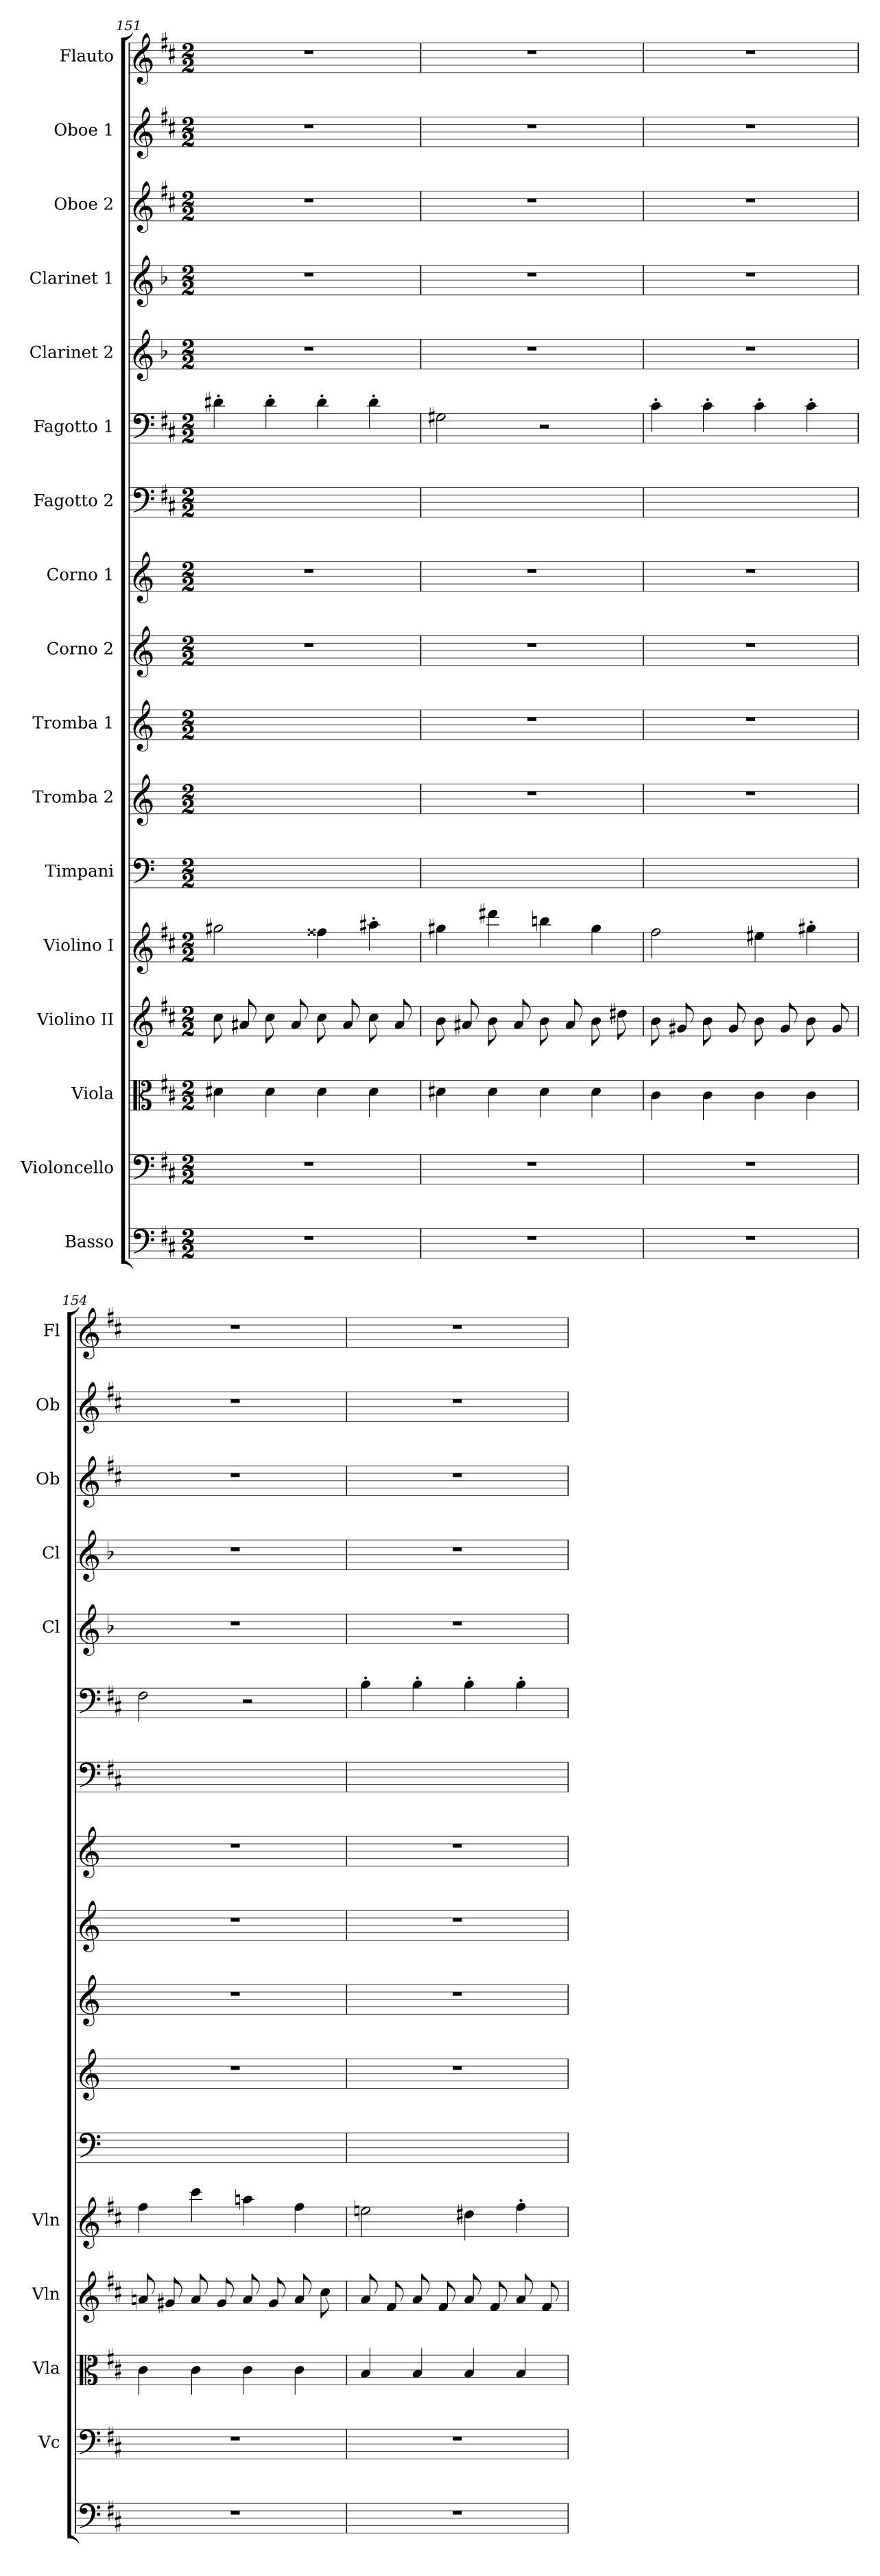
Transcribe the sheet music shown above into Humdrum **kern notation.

**kern	**kern	**kern	**kern	**kern	**kern	**kern	**kern	**kern	**kern	**kern	**kern	**kern	**kern	**kern	**kern	**kern
*part17	*part16	*part15	*part14	*part13	*part12	*part11	*part10	*part9	*part8	*part7	*part6	*part5	*part4	*part3	*part2	*part1
*staff17	*staff16	*staff15	*staff14	*staff13	*staff12	*staff11	*staff10	*staff9	*staff8	*staff7	*staff6	*staff5	*staff4	*staff3	*staff2	*staff1
*I"Basso	*I"Violoncello	*I"Viola	*I"Violino II	*I"Violino I	*I"Timpani	*I"Tromba 2	*I"Tromba 1	*I"Corno 2	*I"Corno 1	*I"Fagotto 2	*I"Fagotto 1	*I"Clarinet 2	*I"Clarinet 1	*I"Oboe 2	*I"Oboe 1	*I"Flauto
*	*I'Vc	*I'Vla	*I'Vln	*I'Vln	*	*	*	*	*	*	*	*I'Cl	*I'Cl	*I'Ob	*I'Ob	*I'Fl
*clefF4	*clefF4	*clefC3	*clefG2	*clefG2	*clefF4	*clefG2	*clefG2	*clefG2	*clefG2	*clefF4	*clefF4	*clefG2	*clefG2	*clefG2	*clefG2	*clefG2
*ITrd7c12	*	*	*	*	*	*ITrd-1c-2	*ITrd-1c-2	*ITrd6c10	*ITrd6c10	*	*	*ITrd2c3	*ITrd2c3	*	*	*
*k[f#c#]	*k[f#c#]	*k[f#c#]	*k[f#c#]	*k[f#c#]	*	*	*	*	*	*k[f#c#]	*k[f#c#]	*k[f#c#]	*k[f#c#]	*k[f#c#]	*k[f#c#]	*k[f#c#]
*M2/2	*M2/2	*M2/2	*M2/2	*M2/2	*M2/2	*M2/2	*M2/2	*M2/2	*M2/2	*M2/2	*M2/2	*M2/2	*M2/2	*M2/2	*M2/2	*M2/2
=151	=151	=151	=151	=151	=151	=151	=151	=151	=151	=151	=151	=151	=151	=151	=151	=151
1r	1r	4d#X	8cc#	2gg#X	1ryy	1ryy	1ryy	1r	1r	1ryy	4d#X'	1r	1r	1r	1r	1r
.	.	.	8a#X	.	.	.	.	.	.	.	.	.	.	.	.	.
.	.	4d#	8cc#	.	.	.	.	.	.	.	4d#'	.	.	.	.	.
.	.	.	8a#	.	.	.	.	.	.	.	.	.	.	.	.	.
.	.	4d#	8cc#	4ff##X	.	.	.	.	.	.	4d#'	.	.	.	.	.
.	.	.	8a#	.	.	.	.	.	.	.	.	.	.	.	.	.
.	.	4d#	8cc#	4aa#X'	.	.	.	.	.	.	4d#'	.	.	.	.	.
.	.	.	8a#	.	.	.	.	.	.	.	.	.	.	.	.	.
=152	=152	=152	=152	=152	=152	=152	=152	=152	=152	=152	=152	=152	=152	=152	=152	=152
1r	1r	4d#X	8b	4gg#X	1ryy	1r	1r	1r	1r	1ryy	2G#X	1r	1r	1r	1r	1r
.	.	.	8a#X	.	.	.	.	.	.	.	.	.	.	.	.	.
.	.	4d#	8b	4ddd#X	.	.	.	.	.	.	.	.	.	.	.	.
.	.	.	8a#	.	.	.	.	.	.	.	.	.	.	.	.	.
.	.	4d#	8b	4bbn	.	.	.	.	.	.	2r	.	.	.	.	.
.	.	.	8a#	.	.	.	.	.	.	.	.	.	.	.	.	.
.	.	4d#	8b	4gg#	.	.	.	.	.	.	.	.	.	.	.	.
.	.	.	8dd#X	.	.	.	.	.	.	.	.	.	.	.	.	.
=153	=153	=153	=153	=153	=153	=153	=153	=153	=153	=153	=153	=153	=153	=153	=153	=153
1r	1r	4c#	8b	2ff#	1ryy	1r	1r	1r	1r	1ryy	4c#'	1r	1r	1r	1r	1r
.	.	.	8g#X	.	.	.	.	.	.	.	.	.	.	.	.	.
.	.	4c#	8b	.	.	.	.	.	.	.	4c#'	.	.	.	.	.
.	.	.	8g#	.	.	.	.	.	.	.	.	.	.	.	.	.
.	.	4c#	8b	4ee#X	.	.	.	.	.	.	4c#'	.	.	.	.	.
.	.	.	8g#	.	.	.	.	.	.	.	.	.	.	.	.	.
.	.	4c#	8b	4gg#X'	.	.	.	.	.	.	4c#'	.	.	.	.	.
.	.	.	8g#	.	.	.	.	.	.	.	.	.	.	.	.	.
=154	=154	=154	=154	=154	=154	=154	=154	=154	=154	=154	=154	=154	=154	=154	=154	=154
1r	1r	4c#	8an	4ff#	1ryy	1r	1r	1r	1r	1ryy	2F#	1r	1r	1r	1r	1r
.	.	.	8g#X	.	.	.	.	.	.	.	.	.	.	.	.	.
.	.	4c#	8a	4ccc#	.	.	.	.	.	.	.	.	.	.	.	.
.	.	.	8g#	.	.	.	.	.	.	.	.	.	.	.	.	.
.	.	4c#	8a	4aan	.	.	.	.	.	.	2r	.	.	.	.	.
.	.	.	8g#	.	.	.	.	.	.	.	.	.	.	.	.	.
.	.	4c#	8a	4ff#	.	.	.	.	.	.	.	.	.	.	.	.
.	.	.	8cc#	.	.	.	.	.	.	.	.	.	.	.	.	.
=155	=155	=155	=155	=155	=155	=155	=155	=155	=155	=155	=155	=155	=155	=155	=155	=155
1r	1r	4B	8a	2een	1ryy	1r	1r	1r	1r	1ryy	4B'	1r	1r	1r	1r	1r
.	.	.	8f#	.	.	.	.	.	.	.	.	.	.	.	.	.
.	.	4B	8a	.	.	.	.	.	.	.	4B'	.	.	.	.	.
.	.	.	8f#	.	.	.	.	.	.	.	.	.	.	.	.	.
.	.	4B	8a	4dd#X	.	.	.	.	.	.	4B'	.	.	.	.	.
.	.	.	8f#	.	.	.	.	.	.	.	.	.	.	.	.	.
.	.	4B	8a	4ff#'	.	.	.	.	.	.	4B'	.	.	.	.	.
.	.	.	8f#	.	.	.	.	.	.	.	.	.	.	.	.	.
=	=	=	=	=	=	=	=	=	=	=	=	=	=	=	=	=
*-	*-	*-	*-	*-	*-	*-	*-	*-	*-	*-	*-	*-	*-	*-	*-	*-
